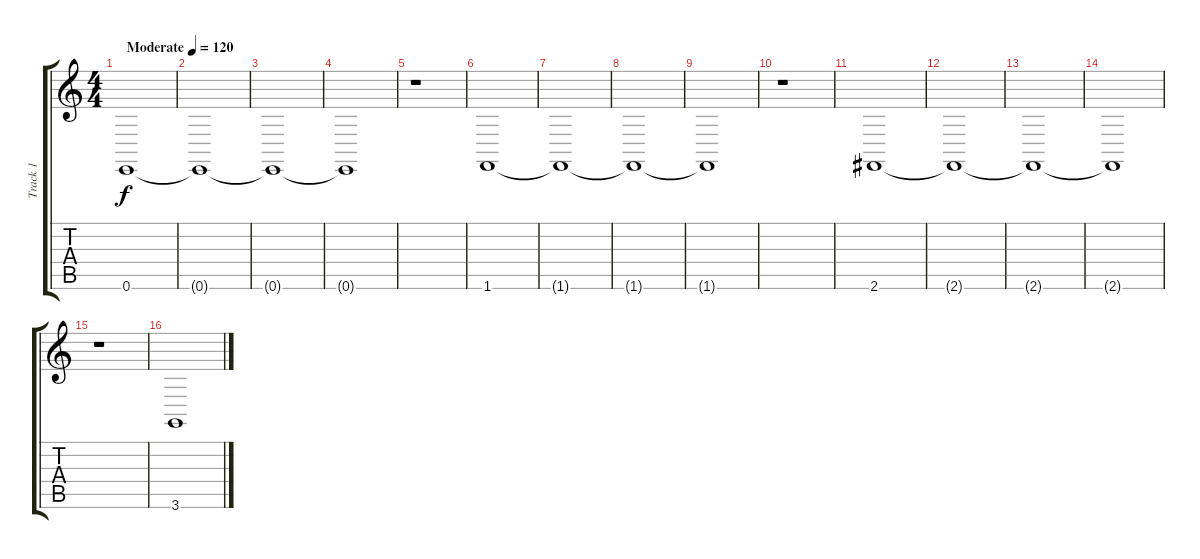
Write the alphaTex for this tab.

\track ("Track 1" "Track 1") {instrument acousticgrandpiano}
\staff {score tabs}
\tuning (E4 B3 G3 D3 A2 E2) {hide}
\ts (4 4)
\tempo (120 "Moderate")
\clef g2
\ks c
0.6.1{dy f instrument acousticgrandpiano} |
0.6{t}.1 |
0.6{t}.1 |
0.6{t}.1 |
r.1 |
1.6.1 |
1.6{t}.1 |
1.6{t}.1 |
1.6{t}.1 |
r.1 |
2.6.1 |
2.6{t}.1 |
2.6{t}.1 |
2.6{t}.1 |
r.1 |
3.6.1
